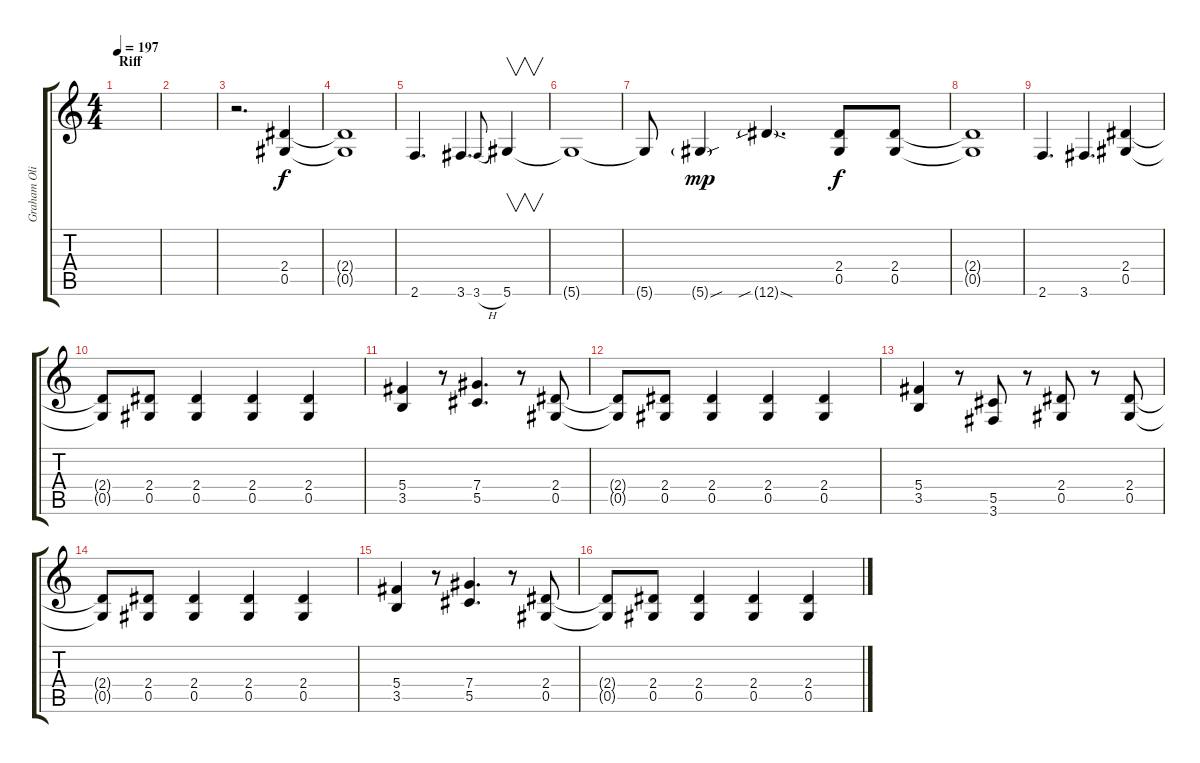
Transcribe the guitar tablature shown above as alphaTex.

\track ("Graham Oliver" "Graham Oli") {instrument overdrivenguitar}
\staff {score tabs}
\tuning (Eb4 Bb3 Gb3 Db3 Ab2 Eb2) {hide}
\ts (4 4)
\section ("" "Riff")
\tempo 197
\clef g2
\ks c
|
|
r.2{d} (2.4 0.5).4 |
(2.4{t} 0.5{t}).1 |
2.6.4{d} 3.6.4{d} 3.6{h}.8{gr onbeat} 5.6.4{v} |
5.6{t}.1 |
5.6{t}.8 5.6{sou g}.4{dy mp} 12.6{sib sod g}.4{d} (2.4 0.5).8{dy f} (2.4 0.5).8 |
(2.4{t} 0.5{t}).1 |
2.6.4{d} 3.6.4{d} (2.4 0.5).4 |
(2.4{t} 0.5{t}).8 (2.4 0.5).8 (2.4 0.5).4 (2.4 0.5).4 (2.4 0.5).4 |
(5.4 3.5).4 r.8 (7.4 5.5).4{d} r.8 (2.4 0.5).8 |
(2.4{t} 0.5{t}).8 (2.4 0.5).8 (2.4 0.5).4 (2.4 0.5).4 (2.4 0.5).4 |
(5.4 3.5).4 r.8 (5.5 3.6).8 r.8 (2.4 0.5).8 r.8 (2.4 0.5).8 |
(2.4{t} 0.5{t}).8 (2.4 0.5).8 (2.4 0.5).4 (2.4 0.5).4 (2.4 0.5).4 |
(5.4 3.5).4 r.8 (7.4 5.5).4{d} r.8 (2.4 0.5).8 |
(2.4{t} 0.5{t}).8 (2.4 0.5).8 (2.4 0.5).4 (2.4 0.5).4 (2.4 0.5).4
